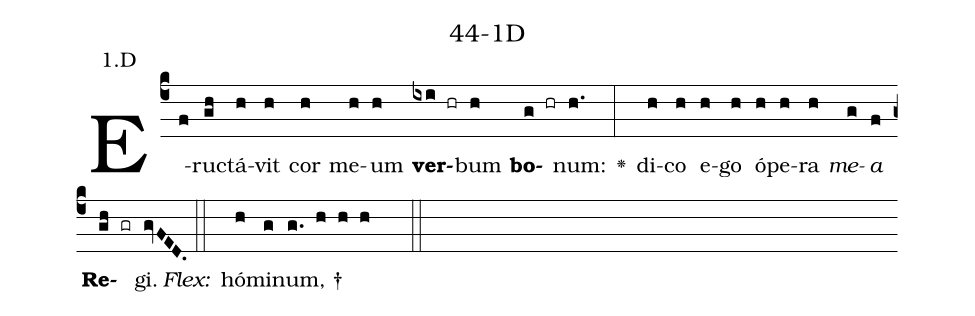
name: 44-1D;
annotation: 1.D;
%%
(c4)E(f)ruc(gh)tá(h)vit(h) cor(h) me(h)um(h) <b>ver</b>(ixi hr)bum(h) <b>bo</b>(g hr)num:(h.) <v>\greheightstar</v>(:) di(h)co(h) e(h)go(h) ó(h)pe(h)ra(h) <i>me</i>(g)<i>a</i>(f) <b>Re</b>(gh gr)gi.(gvFED.) (::)
<i>Flex:</i>()  hó(h)mi(g)num, †(g. h h h  ::)

%E(h) u(h) o(g) u(f) a(gh) e.(gvFED.) (::)
